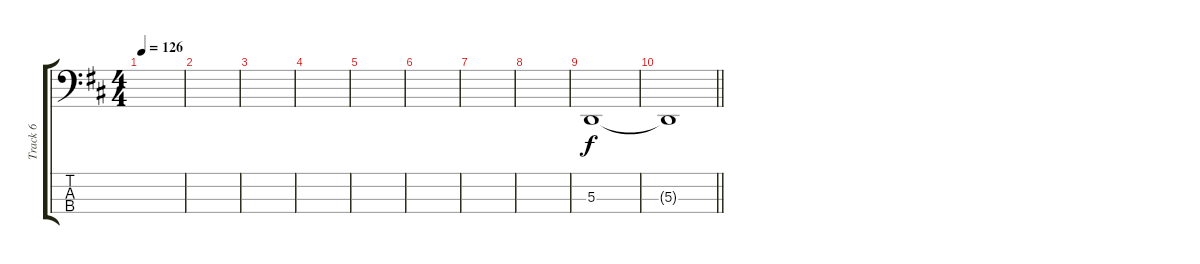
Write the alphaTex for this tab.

\track ("Track 6" "Track 6") {instrument tuba}
\staff {score tabs}
\tuning (G2 D2 A1 E1) {hide}
\ts (4 4)
\tempo 126
\clef f4
\ks d
|
|
|
|
|
|
|
|
5.3.1 |
\barLineRight lightlight
5.3{t}.1
